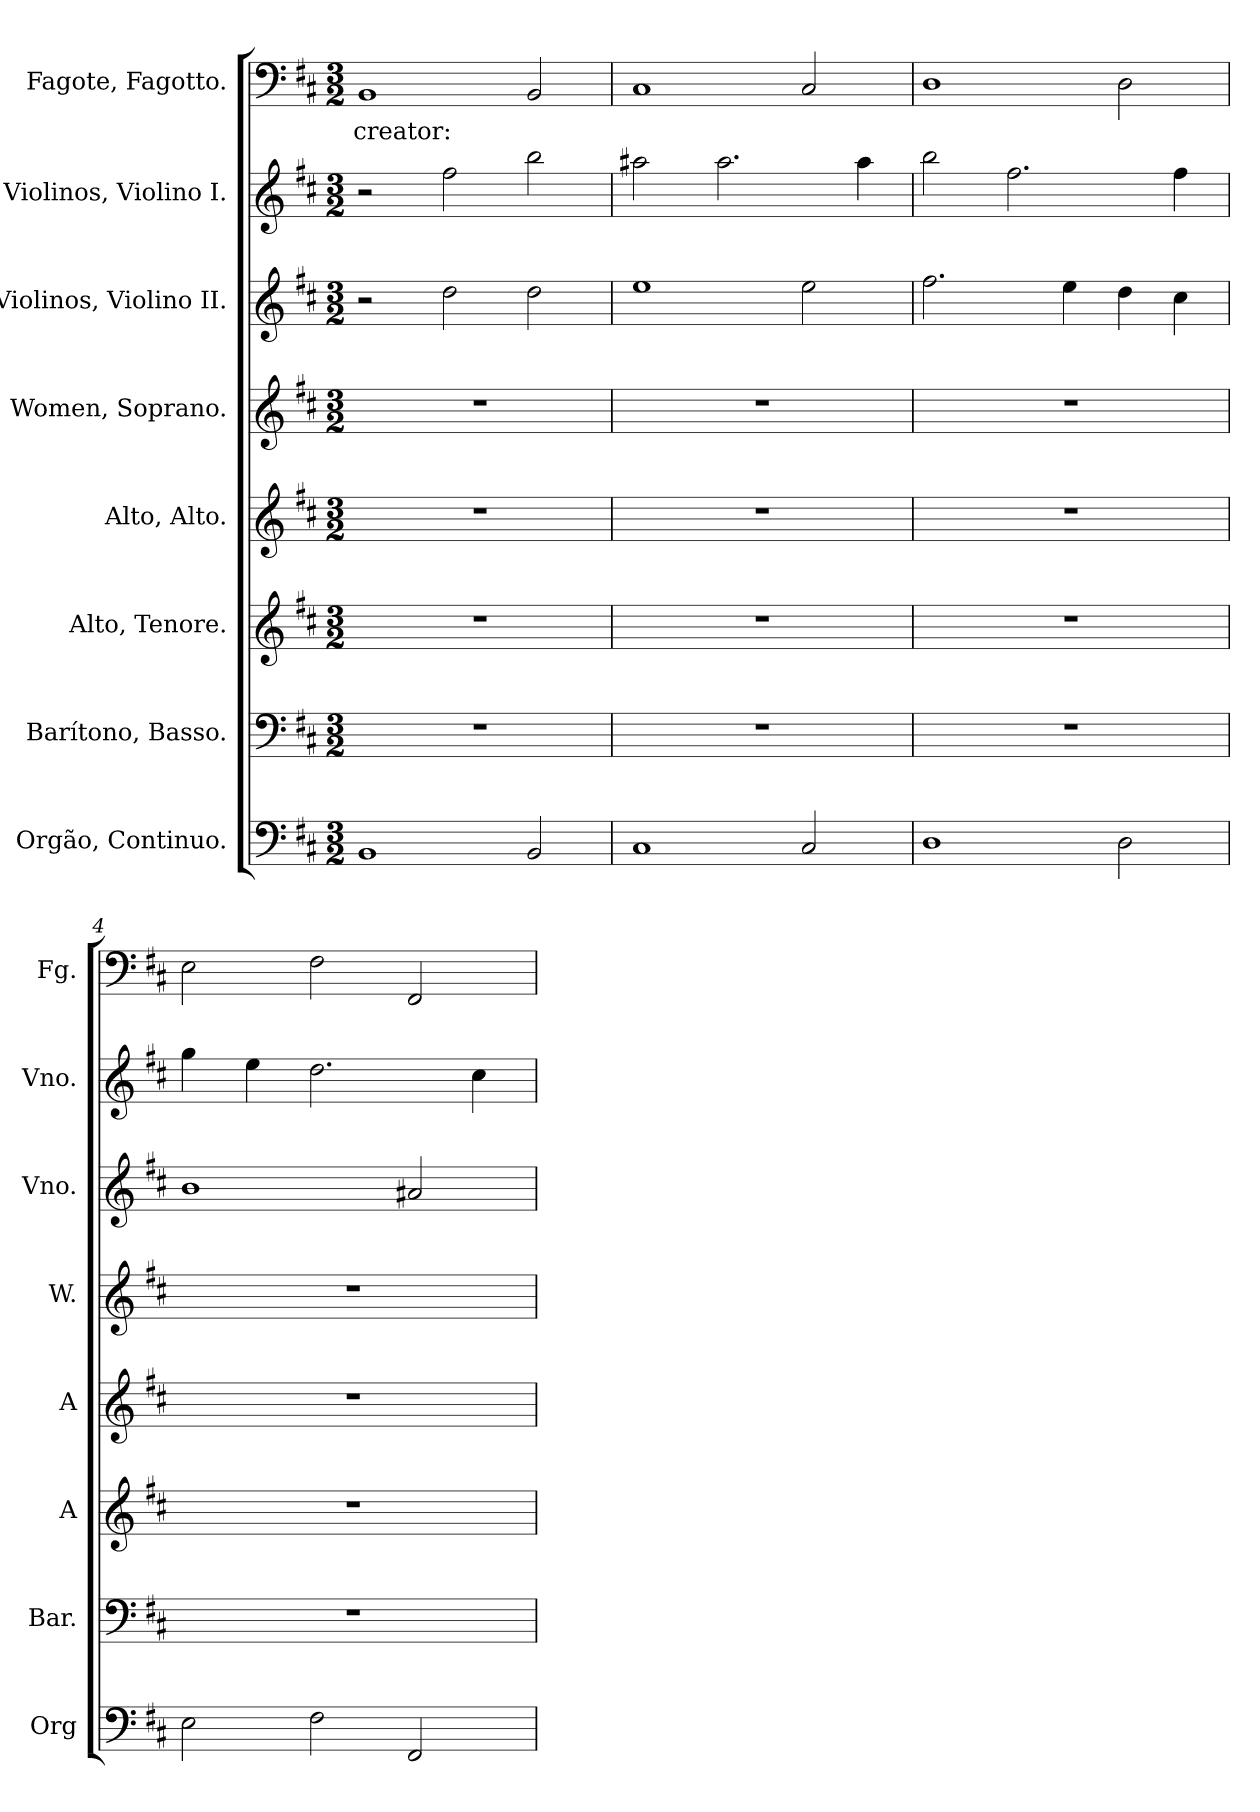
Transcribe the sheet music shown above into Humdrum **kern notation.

**kern	**kern	**kern	**kern	**kern	**kern	**kern	**kern	**text
*part8	*part7	*part6	*part5	*part4	*part3	*part2	*part1	*part1
*staff8	*staff7	*staff6	*staff5	*staff4	*staff3	*staff2	*staff1	*staff1
*I"Orgão, Continuo.	*I"Barítono, Basso.	*I"Alto, Tenore.	*I"Alto, Alto.	*I"Women, Soprano.	*I"Violinos, Violino II.	*I"Violinos, Violino I.	*I"Fagote, Fagotto.	*
*I'Org	*I'Bar.	*I'A	*I'A	*I'W.	*I'Vno.	*I'Vno.	*I'Fg.	*
*clefF4	*clefF4	*clefG2	*clefG2	*clefG2	*clefG2	*clefG2	*clefF4	*
*k[f#c#]	*k[f#c#]	*k[f#c#]	*k[f#c#]	*k[f#c#]	*k[f#c#]	*k[f#c#]	*k[f#c#]	*
*M3/2	*M3/2	*M3/2	*M3/2	*M3/2	*M3/2	*M3/2	*M3/2	*
*MM170	*MM170	*MM170	*MM170	*MM170	*MM170	*MM170	*MM170	*
=1	=1	=1	=1	=1	=1	=1	=1	=1
!	!	!	!	!	!	!	!	!LO:LY:b
1BB	1.r	1.r	1.r	1.r	2r	2r	1BB	creator:
.	.	.	.	.	2dd\	2ff#\	.	.
2BB/	.	.	.	.	2dd\	2bb\	2BB/	.
=2	=2	=2	=2	=2	=2	=2	=2	=2
1C#	1.r	1.r	1.r	1.r	1ee	2aa#X\	1C#	.
.	.	.	.	.	.	2.aa#\	.	.
2C#/	.	.	.	.	2ee\	.	2C#/	.
.	.	.	.	.	.	4aa#\	.	.
=3	=3	=3	=3	=3	=3	=3	=3	=3
1D	1.r	1.r	1.r	1.r	2.ff#\	2bb\	1D	.
.	.	.	.	.	.	2.ff#\	.	.
.	.	.	.	.	4ee\	.	.	.
2D\	.	.	.	.	4dd\	.	2D\	.
.	.	.	.	.	4cc#\	4ff#\	.	.
=4	=4	=4	=4	=4	=4	=4	=4	=4
2E\	1.r	1.r	1.r	1.r	1b	4gg\	2E\	.
.	.	.	.	.	.	4ee\	.	.
2F#\	.	.	.	.	.	2.dd\	2F#\	.
2FF#/	.	.	.	.	2a#X/	.	2FF#/	.
.	.	.	.	.	.	4cc#\	.	.
=	=	=	=	=	=	=	=	=
*-	*-	*-	*-	*-	*-	*-	*-	*-
